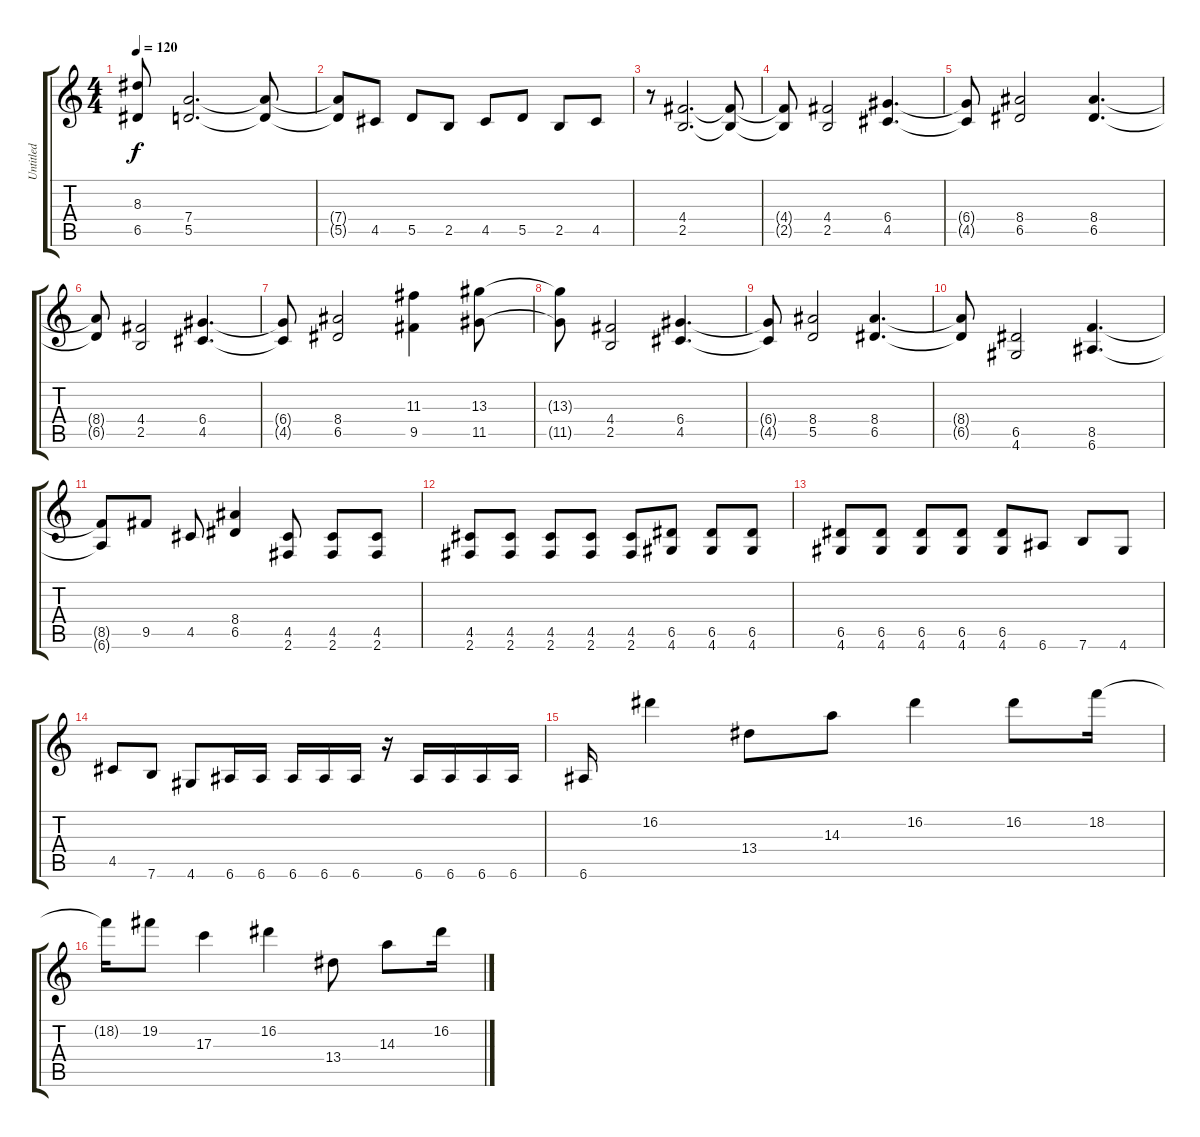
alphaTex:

\track ("Untitled" "Untitled") {instrument acousticguitarnylon}
\staff {score tabs}
\tuning (E4 B3 G3 D3 A2 E2) {hide}
\ts (4 4)
\tempo 120
\clef g2
\ks c
(8.3{t} 6.5{t}).8{dy f} (7.4 5.5).2{d} (7.4{t} 5.5{t}).8 |
(7.4{t} 5.5{t}).8 4.5.8 5.5.8 2.5.8 4.5.8 5.5.8 2.5.8 4.5.8 |
r.8 (4.4 2.5).2{d} (4.4{t} 2.5{t}).8 |
(4.4{t} 2.5{t}).8 (4.4 2.5).2 (6.4 4.5).4{d} |
(6.4{t} 4.5{t}).8 (8.4 6.5).2 (8.4 6.5).4{d} |
(8.4{t} 6.5{t}).8 (4.4 2.5).2 (6.4 4.5).4{d} |
(6.4{t} 4.5{t}).8 (8.4 6.5).2 (11.3 9.5).4 (13.3 11.5).8 |
(13.3{t} 11.5{t}).8 (4.4 2.5).2 (6.4 4.5).4{d} |
(6.4{t} 4.5{t}).8 (8.4 5.5).2 (8.4 6.5).4{d} |
(8.4{t} 6.5{t}).8 (6.5 4.6).2 (8.5 6.6).4{d} |
(8.5{t} 6.6{t}).8 9.5.8 4.5.8 (8.4 6.5).4 (4.5 2.6).8 (4.5 2.6).8 (4.5 2.6).8 |
(4.5 2.6).8 (4.5 2.6).8 (4.5 2.6).8 (4.5 2.6).8 (4.5 2.6).8 (6.5 4.6).8 (6.5 4.6).8 (6.5 4.6).8 |
(6.5 4.6).8 (6.5 4.6).8 (6.5 4.6).8 (6.5 4.6).8 (6.5 4.6).8 6.6.8 7.6.8 4.6.8 |
4.5.8 7.6.8 4.6.8 6.6.16 6.6.16 6.6.16 6.6.16 6.6.16 r.16 6.6.16 6.6.16 6.6.16 6.6.16 |
6.6.16 16.2.4 13.4.8 14.3.8 16.2.4 16.2.8 18.2.16 |
18.2{t}.16 19.2.8 17.3.4 16.2.4 13.4.8 14.3.8 16.2.16
